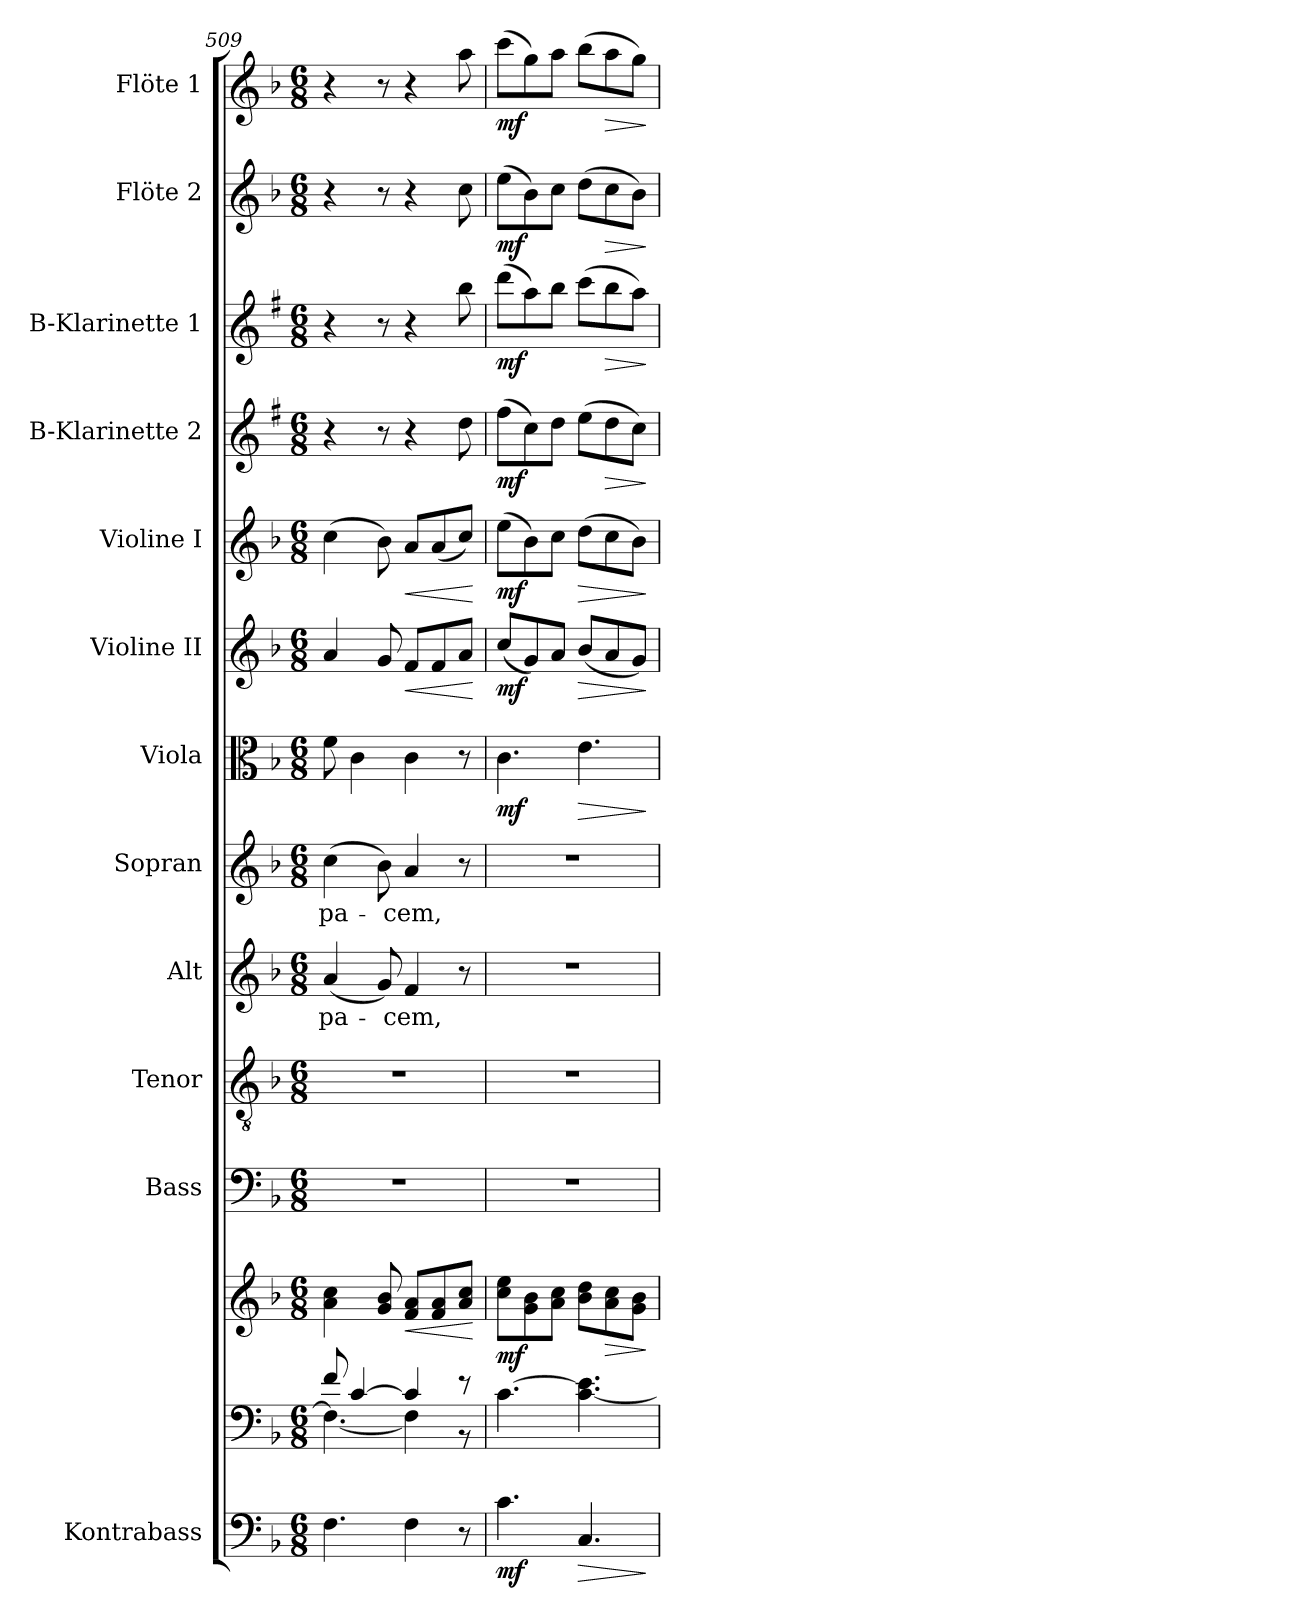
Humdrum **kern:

**kern	**dynam	**kern	**kern	**dynam	**kern	**kern	**kern	**text	**kern	**text	**kern	**dynam	**kern	**dynam	**kern	**dynam	**kern	**dynam	**kern	**dynam	**kern	**dynam	**kern	**dynam
*part13	*part13	*part12	*part12	*part12	*part11	*part10	*part9	*part9	*part8	*part8	*part7	*part7	*part6	*part6	*part5	*part5	*part4	*part4	*part3	*part3	*part2	*part2	*part1	*part1
*staff14	*staff14	*staff13	*staff12	*staff12/13	*staff11	*staff10	*staff9	*staff9	*staff8	*staff8	*staff7	*staff7	*staff6	*staff6	*staff5	*staff5	*staff4	*staff4	*staff3	*staff3	*staff2	*staff2	*staff1	*staff1
*I"Kontrabass	*	*	*	*	*I"Bass	*I"Tenor	*I"Alt	*	*I"Sopran	*	*I"Viola	*	*I"Violine II	*	*I"Violine I	*	*I"B-Klarinette 2	*	*I"B-Klarinette 1	*	*I"Flöte 2	*	*I"Flöte 1	*
*I'Kb.	*	*	*	*	*I'B.	*I'T.	*I'A.	*	*I'S.	*	*I'Vla.	*	*I'Vl. II	*	*I'Vl. I	*	*I'B Kl. 2	*	*I'B Kl. 1	*	*I'Fl. 2	*	*I'Fl. 1	*
*clefF4	*	*clefF4	*clefG2	*	*clefF4	*clefGv2	*clefG2	*	*clefG2	*	*clefC3	*	*clefG2	*	*clefG2	*	*clefG2	*	*clefG2	*	*clefG2	*	*clefG2	*
*ITrd7c12	*	*	*	*	*	*	*	*	*	*	*	*	*	*	*	*	*ITrd1c2	*	*ITrd1c2	*	*	*	*	*
*k[b-]	*	*k[b-]	*k[b-]	*	*k[b-]	*k[b-]	*k[b-]	*	*k[b-]	*	*k[b-]	*	*k[b-]	*	*k[b-]	*	*k[b-]	*	*k[b-]	*	*k[b-]	*	*k[b-]	*
*F:	*	*F:	*F:	*	*F:	*F:	*F:	*	*F:	*	*F:	*	*F:	*	*F:	*	*F:	*	*F:	*	*F:	*	*F:	*
*M6/8	*	*M6/8	*M6/8	*	*M6/8	*M6/8	*M6/8	*	*M6/8	*	*M6/8	*	*M6/8	*	*M6/8	*	*M6/8	*	*M6/8	*	*M6/8	*	*M6/8	*
=509	=509	=509	=509	=509	=509	=509	=509	=509	=509	=509	=509	=509	=509	=509	=509	=509	=509	=509	=509	=509	=509	=509	=509	=509
*	*	*^	*	*	*	*	*	*	*	*	*	*	*	*	*	*	*	*	*	*	*	*	*	*
!	!	!	!	!	!	!	!	!	!LO:LY:b	!	!LO:LY:b	!	!	!	!	!	!	!	!	!	!	!	!	!	!
4.FF\	.	8f/	4.F\_	4a\ 4cc\	.	2.r	2.r	(<4a/	pa-	(>4cc\	pa-	8f\	.	4a/	.	(>4cc\	.	4r	.	4r	.	4r	.	4r	.
.	.	[>4c/	.	.	.	.	.	.	.	.	.	4c\	.	.	.	.	.	.	.	.	.	.	.	.	.
.	.	.	.	8g/ 8b-/	.	.	.	8g/)	.	8b-\)	.	.	.	8g/	.	8b-\)	.	8r	.	8r	.	8r	.	8r	.
!	!	!	!	!	!LO:HP:b	!	!	!	!LO:LY:b	!	!LO:LY:b	!	!	!	!LO:HP:b	!	!LO:HP:b	!	!	!	!	!	!	!	!
4FF\	.	4c/]	4F\]	8f/ 8a/L	<	.	.	4f/	-cem,	4a/	-cem,	4c\	.	8f/L	<	8a/L	<	4r	.	4r	.	4r	.	4r	.
.	.	.	.	8f/ 8a/	.	.	.	.	.	.	.	.	.	8f/	.	(<8a/	.	.	.	.	.	.	.	.	.
8r	.	8r	8r	8a/ 8cc/J	.	.	.	8r	.	8r	.	8r	.	8a/J	.	8cc/J)	.	8cc\	.	8aa\	.	8cc\	.	8aa\	.
*	*	*v	*v	*	*	*	*	*	*	*	*	*	*	*	*	*	*	*	*	*	*	*	*	*	*
.	.	.	.	[	.	.	.	.	.	.	.	.	.	[	.	[	.	.	.	.	.	.	.	.
=510	=510	=510	=510	=510	=510	=510	=510	=510	=510	=510	=510	=510	=510	=510	=510	=510	=510	=510	=510	=510	=510	=510	=510	=510
!	!LO:DY:b	!	!	!LO:DY:b	!	!	!	!	!	!	!	!LO:DY:b	!	!LO:DY:b	!	!LO:DY:b	!	!LO:DY:b	!	!LO:DY:b	!	!LO:DY:b	!	!LO:DY:b
4.C\	mf	[>4.c\	8cc\ 8ee\L	mf	2.r	2.r	2.r	.	2.r	.	4.c\	mf	(<8cc/L	mf	(>8ee\L	mf	(>8ee\L	mf	(>8ccc\L	mf	(>8ee\L	mf	(>8ccc\L	mf
.	.	.	8g\ 8b-\	.	.	.	.	.	.	.	.	.	8g/)	.	8b-\)	.	8b-\)	.	8gg\)	.	8b-\)	.	8gg\)	.
.	.	.	8a\ 8cc\J	.	.	.	.	.	.	.	.	.	8a/J	.	8cc\J	.	8cc\J	.	8aa\J	.	8cc\J	.	8aa\J	.
!	!LO:HP:b	!	!	!	!	!	!	!	!	!	!	!LO:HP:b	!	!LO:HP:b	!	!LO:HP:b	!	!	!	!	!	!	!	!
4.CC/	>	4.c\_ 4.e\	8b-\ 8dd\L	.	.	.	.	.	.	.	4.e\	>	(<8b-/L	>	(>8dd\L	>	(>8dd\L	.	(>8bb-\L	.	(>8dd\L	.	(>8bb-\L	.
!	!	!	!	!LO:HP:b	!	!	!	!	!	!	!	!	!	!	!	!	!	!LO:HP:b	!	!LO:HP:b	!	!LO:HP:b	!	!LO:HP:b
.	.	.	8a\ 8cc\	>	.	.	.	.	.	.	.	.	8a/	.	8cc\	.	8cc\	>	8aa\	>	8cc\	>	8aa\	>
.	.	.	8g\ 8b-\J	.	.	.	.	.	.	.	.	.	8g/J)	.	8b-\J)	.	8b-\J)	.	8gg\J)	.	8b-\J)	.	8gg\J)	.
.	]	.	.	]	.	.	.	.	.	.	.	]	.	]	.	]	.	]	.	]	.	]	.	]
=	=	=	=	=	=	=	=	=	=	=	=	=	=	=	=	=	=	=	=	=	=	=	=	=
*-	*-	*-	*-	*-	*-	*-	*-	*-	*-	*-	*-	*-	*-	*-	*-	*-	*-	*-	*-	*-	*-	*-	*-	*-
